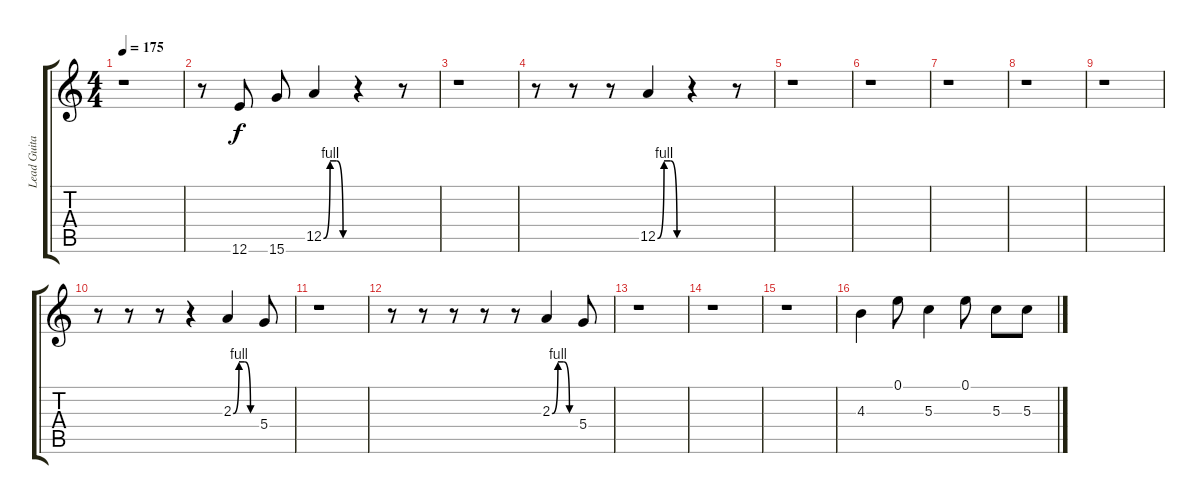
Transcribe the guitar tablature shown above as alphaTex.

\track ("Lead Guitar" "Lead Guita") {instrument overdrivenguitar}
\staff {score tabs}
\tuning (E4 B3 G3 D3 A2 E2) {hide}
\ts (4 4)
\tempo 175
\clef g2
\ks c
r.1{dy f} |
r.8 12.6.8 15.6.8 12.5{be (custom 0 0 15 4 30 4 45 0 60 0)}.4 r.4 r.8 |
r.1 |
r.8 r.8 r.8 12.5{be (custom 0 0 15 4 30 4 45 0 60 0)}.4 r.4 r.8 |
r.1 |
r.1 |
r.1 |
r.1 |
r.1 |
r.8 r.8 r.8 r.4 2.3{be (custom 0 0 15 4 30 4 45 0 60 0)}.4 5.4.8 |
r.1 |
r.8 r.8 r.8 r.8 r.8 2.3{be (custom 0 0 15 4 30 4 45 0 60 0)}.4 5.4.8 |
r.1 |
r.1 |
r.1 |
4.3.4 0.1.8 5.3.4 0.1.8 5.3.8 5.3.8
